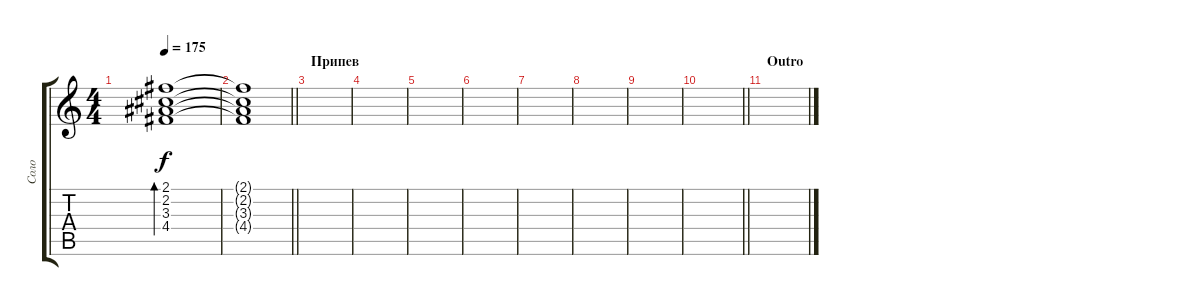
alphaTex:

\track ("Соло" "Соло") {instrument overdrivenguitar}
\staff {score tabs}
\tuning (E4 B3 G3 D3 A2 E2) {hide}
\ts (4 4)
\tempo 175
\clef g2
\ks c
(2.1 2.2 3.3 4.4).1{bd 240 dy f} |
\barLineRight lightlight
(2.1{t} 2.2{t} 3.3{t} 4.4{t}).1 |
\section ("" "Припев")
|
|
|
|
|
|
|
\barLineRight lightlight
|
\section ("" "Outro")
